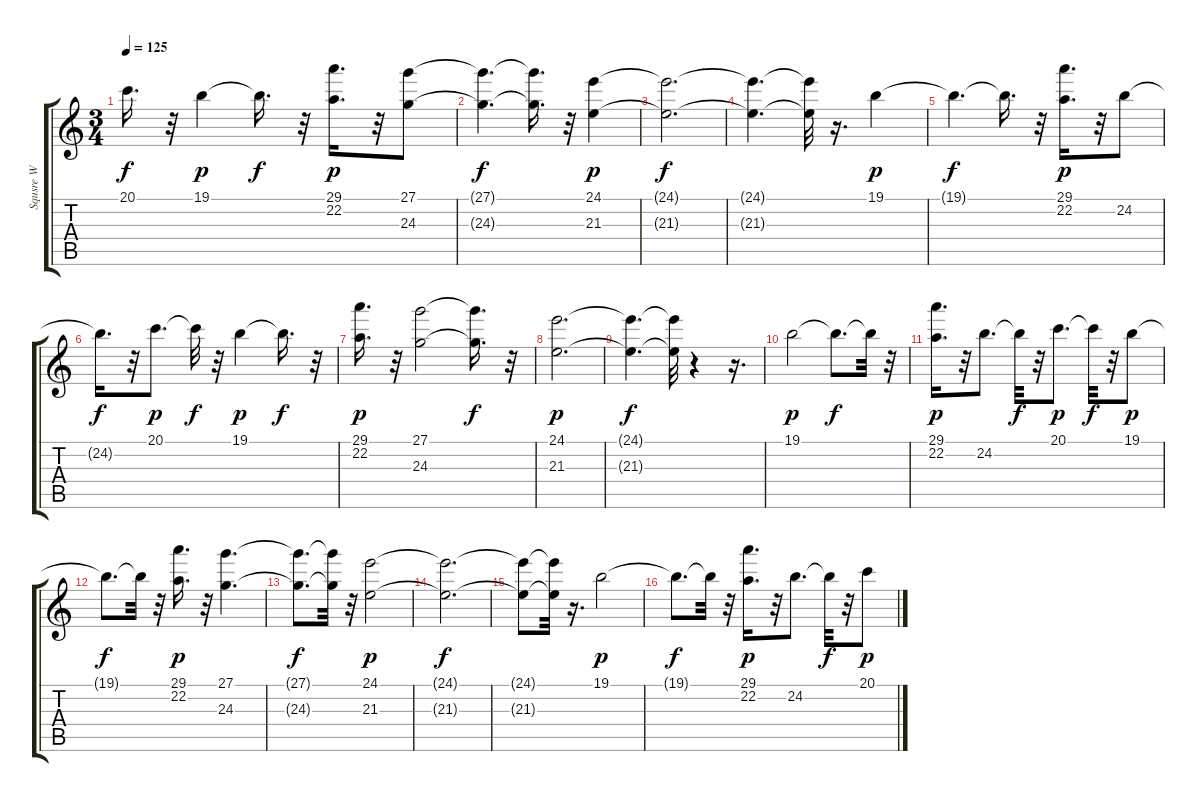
\track ("Squsre W" "Squsre W") {instrument lead1square}
\staff {score tabs}
\tuning (E4 B3 G3 D3 A2 E2) {hide}
\ts (3 4)
\tempo 125
\clef g2
\ks c
20.1{t}.16{d dy f} r.32 19.1.4{dy p} 19.1{t}.16{d dy f} r.32 (29.1 22.2).16{d dy p} r.32 (27.1 24.3).8 |
(27.1{t} 24.3{t}).4{d dy f} (27.1{t} 24.3{t}).16{d} r.32 (24.1 21.3).4{dy p} |
(24.1{t} 21.3{t}).2{d dy f} |
(24.1{t} 21.3{t}).4{d} (24.1{t} 21.3{t}).32 r.16{d} 19.1.4{dy p} |
19.1{t}.4{d dy f} 19.1{t}.16{d} r.32 (29.1 22.2).16{d dy p} r.32 24.2.8 |
24.2{t}.16{d dy f} r.32 20.1.8{d dy p} 20.1{t}.32{dy f} r.32 19.1.4{dy p} 19.1{t}.16{d dy f} r.32 |
(29.1 22.2).16{d dy p} r.32 (27.1 24.3).2 (27.1{t} 24.3{t}).16{d dy f} r.32 |
(24.1 21.3).2{d dy p} |
(24.1{t} 21.3{t}).4{d dy f} (24.1{t} 21.3{t}).32 r.4 r.16{d} |
19.1.2{dy p} 19.1{t}.8{d dy f} 19.1{t}.32 r.32 |
(29.1 22.2).16{d dy p} r.32 24.2.8{d} 24.2{t}.32{dy f} r.32 20.1.8{d dy p} 20.1{t}.32{dy f} r.32 19.1.8{dy p} |
19.1{t}.8{d dy f} 19.1{t}.32 r.32 (29.1 22.2).16{d dy p} r.32 (27.1 24.3).4{d} |
(27.1{t} 24.3{t}).8{d dy f} (27.1{t} 24.3{t}).32 r.32 (24.1 21.3).2{dy p} |
(24.1{t} 21.3{t}).2{d dy f} |
(24.1{t} 21.3{t}).8 (24.1{t} 21.3{t}).32 r.16{d} 19.1.2{dy p} |
19.1{t}.8{d dy f} 19.1{t}.32 r.32 (29.1 22.2).16{d dy p} r.32 24.2.8{d} 24.2{t}.32{dy f} r.32 20.1.8{dy p}
